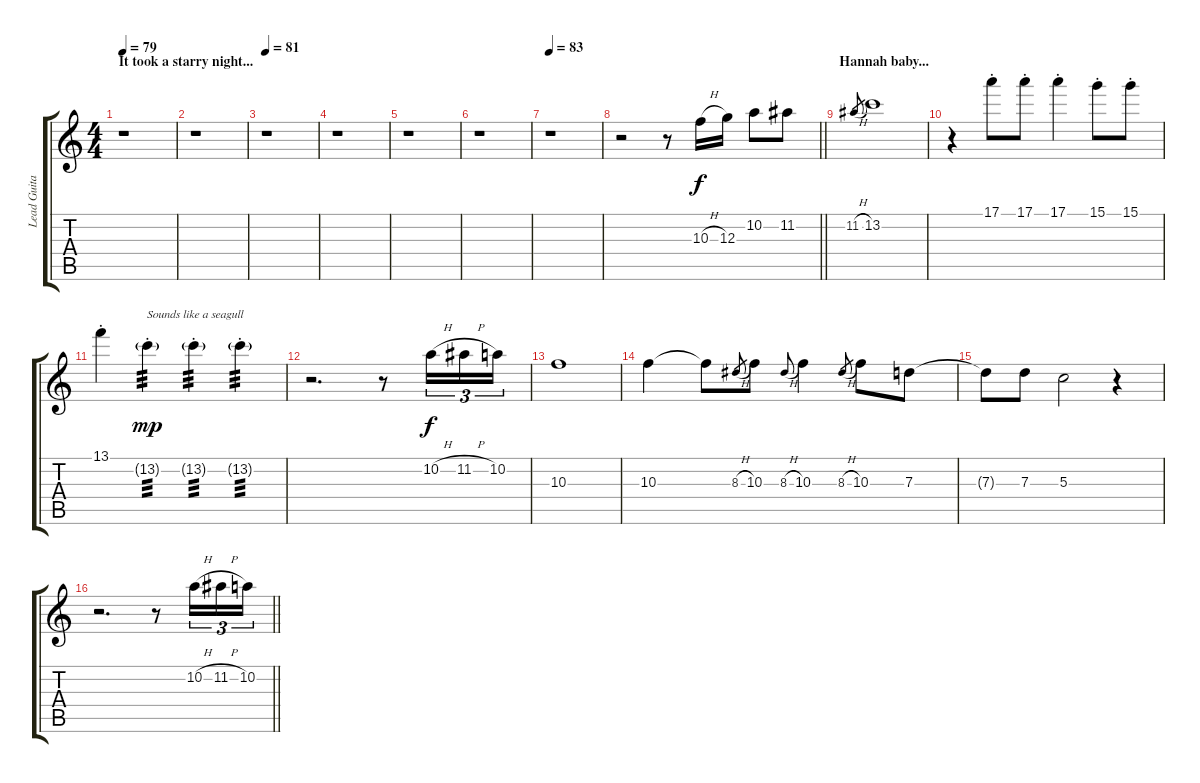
\track ("Lead Guitar (Mandel)" "Lead Guita") {instrument electricguitarjazz}
\staff {score tabs}
\tuning (E4 B3 G3 D3 A2 E2) {hide}
\ts (4 4)
\section ("" "It took a starry night...")
\tempo 79
\clef g2
\ks c
r.1{dy f} |
r.1 |
\tempo 81
r.1 |
r.1 |
r.1 |
r.1 |
\tempo 83
r.1 |
\barLineRight lightlight
r.2 r.8 10.3{h}.16 12.3.16 10.2.8 11.2.8 |
\section ("" "Hannah baby...")
11.2{h}.8{gr} 13.2.1 |
r.4 17.1{st}.8 17.1{st}.8 17.1{st}.4 15.1{st}.8 15.1{st}.8 |
13.1{st}.4 13.2{g st}.4{txt "Sounds like a seagull" tp 3 dy mp} 13.2{g st}.4{tp 3} 13.2{g st}.4{tp 3} |
r.2{d} r.8 10.2{h}.16{tu (3 2) dy f} 11.2{h}.16{tu (3 2)} 10.2.16{tu (3 2)} |
10.3.1 |
10.3.4 10.3{t}.8 8.3{h}.8{gr} 10.3.8 8.3{h}.8{gr onbeat} 10.3.4 8.3{h}.8{gr} 10.3.8 7.3.8 |
7.3{t}.8 7.3.8 5.3.2 r.4 |
\barLineRight lightlight
r.2{d} r.8 10.2{h}.16{tu (3 2)} 11.2{h}.16{tu (3 2)} 10.2.16{tu (3 2)}
